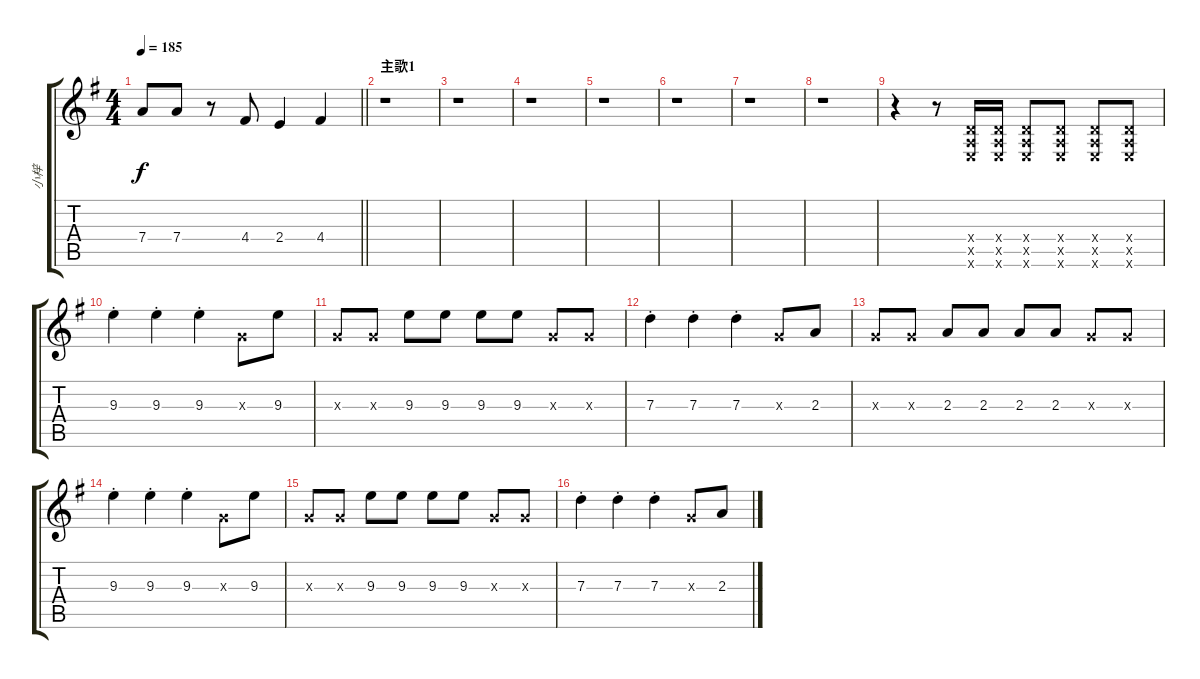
\track ("小梓" "小梓") {instrument overdrivenguitar}
\staff {score tabs}
\tuning (E4 B3 G3 D3 A2 E2) {hide}
\ts (4 4)
\tempo 185
\clef g2
\barLineRight lightlight
\ks g
7.4.8{dy f} 7.4.8 r.8 4.4.8 2.4.4 4.4.4 |
\section ("" "主歌1")
r.1{volume 15 instrument distortionguitar} |
r.1 |
r.1 |
r.1 |
r.1 |
r.1 |
r.1 |
r.4 r.8 (0.4{x} 0.5{x} 0.6{x}).16 (0.4{x} 0.5{x} 0.6{x}).16 (0.4{x} 0.5{x} 0.6{x}).8 (0.4{x} 0.5{x} 0.6{x}).8 (0.4{x} 0.5{x} 0.6{x}).8 (0.4{x} 0.5{x} 0.6{x}).8 |
9.3{st}.4 9.3{st}.4 9.3{st}.4 0.3{x}.8 9.3.8 |
0.3{x}.8 0.3{x}.8 9.3.8 9.3.8 9.3.8 9.3.8 0.3{x}.8 0.3{x}.8 |
7.3{st}.4 7.3{st}.4 7.3{st}.4 0.3{x}.8 2.3.8 |
0.3{x}.8 0.3{x}.8 2.3.8 2.3.8 2.3.8 2.3.8 0.3{x}.8 0.3{x}.8 |
9.3{st}.4 9.3{st}.4 9.3{st}.4 0.3{x}.8 9.3.8 |
0.3{x}.8 0.3{x}.8 9.3.8 9.3.8 9.3.8 9.3.8 0.3{x}.8 0.3{x}.8 |
7.3{st}.4 7.3{st}.4 7.3{st}.4 0.3{x}.8 2.3.8
